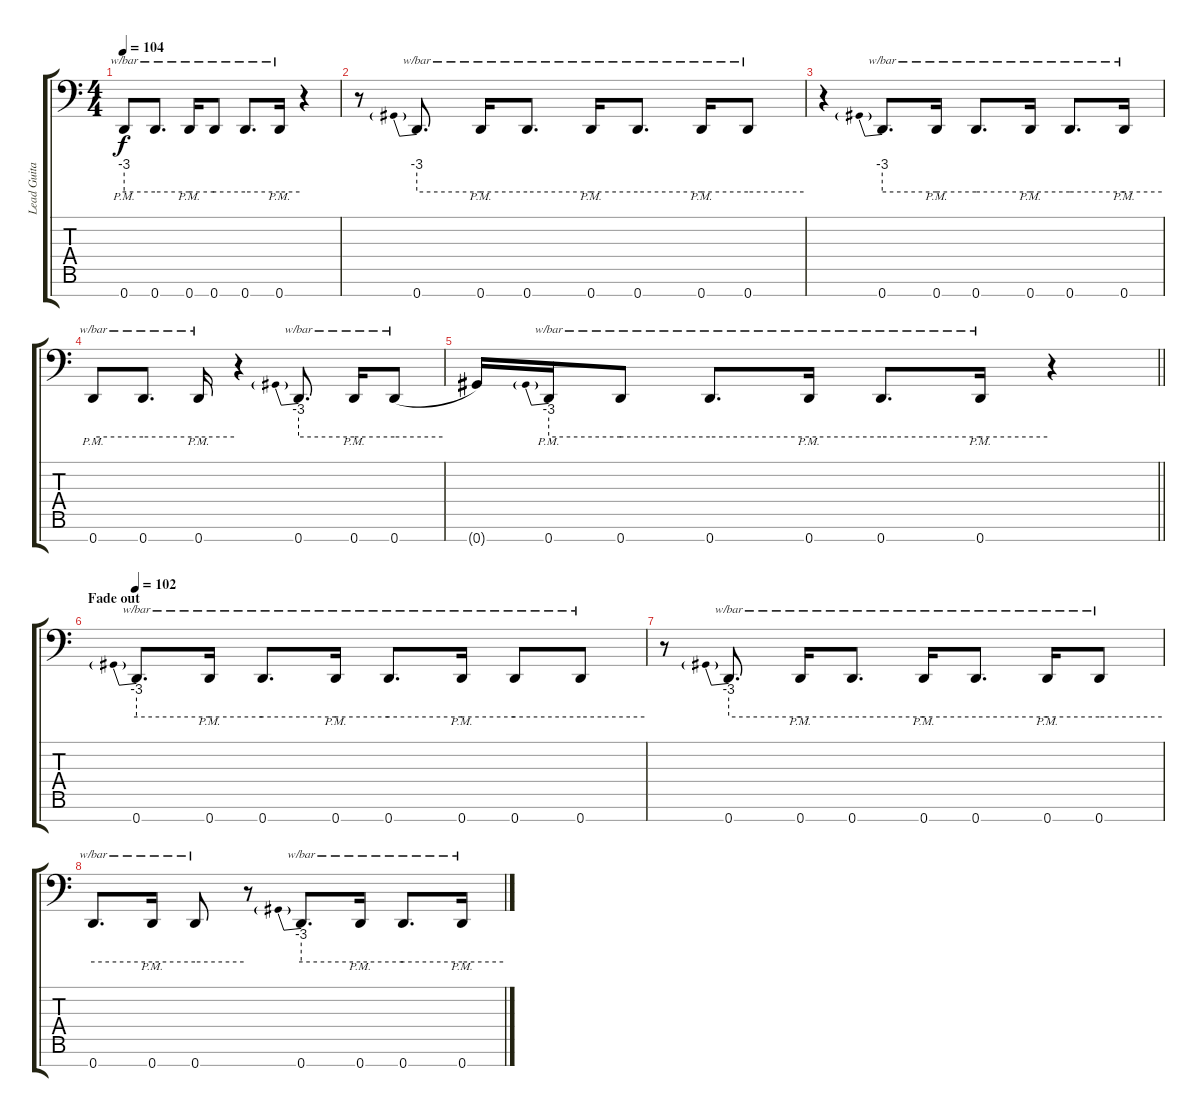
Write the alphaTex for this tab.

\track ("Lead Guitar 1" "Lead Guita") {instrument distortionguitar}
\staff {score tabs}
\tuning (Eb4 Bb3 Gb3 Db3 Ab2 Eb2 Ab1) {hide}
\ts (4 4)
\tempo 104
\clef f4
\ks c
0.7{pm}.8{tbe (hold default 0 -12 60 -12) dy f} 0.7.8{d tbe (hold default 0 -12 60 -12)} 0.7{pm}.16{tbe (hold default 0 -12 60 -12)} 0.7.8{tbe (hold default 0 -12 60 -12)} 0.7.8{d tbe (hold default 0 -12 60 -12)} 0.7{pm}.16{tbe (hold default 0 -12 60 -12)} r.4 |
r.8 0.7.8{d tbe (predive default 0 -12 60 -12)} 0.7{pm}.16{tbe (hold default 0 -12 60 -12)} 0.7.8{d tbe (hold default 0 -12 60 -12)} 0.7{pm}.16{tbe (hold default 0 -12 60 -12)} 0.7.8{d tbe (hold default 0 -12 60 -12)} 0.7{pm}.16{tbe (hold default 0 -12 60 -12)} 0.7.8{tbe (hold default 0 -12 60 -12)} |
r.4 0.7.8{d tbe (predive default 0 -12 60 -12)} 0.7{pm}.16{tbe (hold default 0 -12 60 -12)} 0.7.8{d tbe (hold default 0 -12 60 -12)} 0.7{pm}.16{tbe (hold default 0 -12 60 -12)} 0.7.8{d tbe (hold default 0 -12 60 -12)} 0.7{pm}.16{tbe (hold default 0 -12 60 -12)} |
0.7{pm}.8{tbe (hold default 0 -12 60 -12)} 0.7.8{d tbe (hold default 0 -12 60 -12)} 0.7{pm}.16{tbe (hold default 0 -12 60 -12)} r.4 0.7.8{d tbe (predive default 0 -12 60 -12)} 0.7{pm}.16{tbe (hold default 0 -12 60 -12)} 0.7.8{tbe (hold default 0 -12 60 -12)} |
\barLineRight lightlight
0.7{t}.16 0.7{pm}.16{tbe (predive default 0 -12 60 -12)} 0.7.8{tbe (hold default 0 -12 60 -12)} 0.7.8{d tbe (hold default 0 -12 60 -12)} 0.7{pm}.16{tbe (hold default 0 -12 60 -12)} 0.7.8{d tbe (hold default 0 -12 60 -12)} 0.7{pm}.16{tbe (hold default 0 -12 60 -12)} r.4 |
\section ("" "Fade out")
\tempo 102
0.7.8{d tbe (predive default 0 -12 60 -12) volume 16} 0.7{pm}.16{tbe (hold default 0 -12 60 -12)} 0.7.8{d tbe (hold default 0 -12 60 -12)} 0.7{pm}.16{tbe (hold default 0 -12 60 -12)} 0.7.8{d tbe (hold default 0 -12 60 -12)} 0.7{pm}.16{tbe (hold default 0 -12 60 -12)} 0.7.8{tbe (hold default 0 -12 60 -12)} 0.7.8{tbe (hold default 0 -12 60 -12)} |
r.8 0.7.8{d tbe (predive default 0 -12 60 -12)} 0.7{pm}.16{tbe (hold default 0 -12 60 -12)} 0.7.8{d tbe (hold default 0 -12 60 -12)} 0.7{pm}.16{tbe (hold default 0 -12 60 -12)} 0.7.8{d tbe (hold default 0 -12 60 -12)} 0.7{pm}.16{tbe (hold default 0 -12 60 -12)} 0.7.8{tbe (hold default 0 -12 60 -12)} |
0.7.8{d tbe (hold default 0 -12 60 -12)} 0.7{pm}.16{tbe (hold default 0 -12 60 -12)} 0.7.8{tbe (hold default 0 -12 60 -12)} r.8 0.7.8{d tbe (predive default 0 -12 60 -12)} 0.7{pm}.16{tbe (hold default 0 -12 60 -12)} 0.7.8{d tbe (hold default 0 -12 60 -12)} 0.7{pm}.16{tbe (hold default 0 -12 60 -12)}
